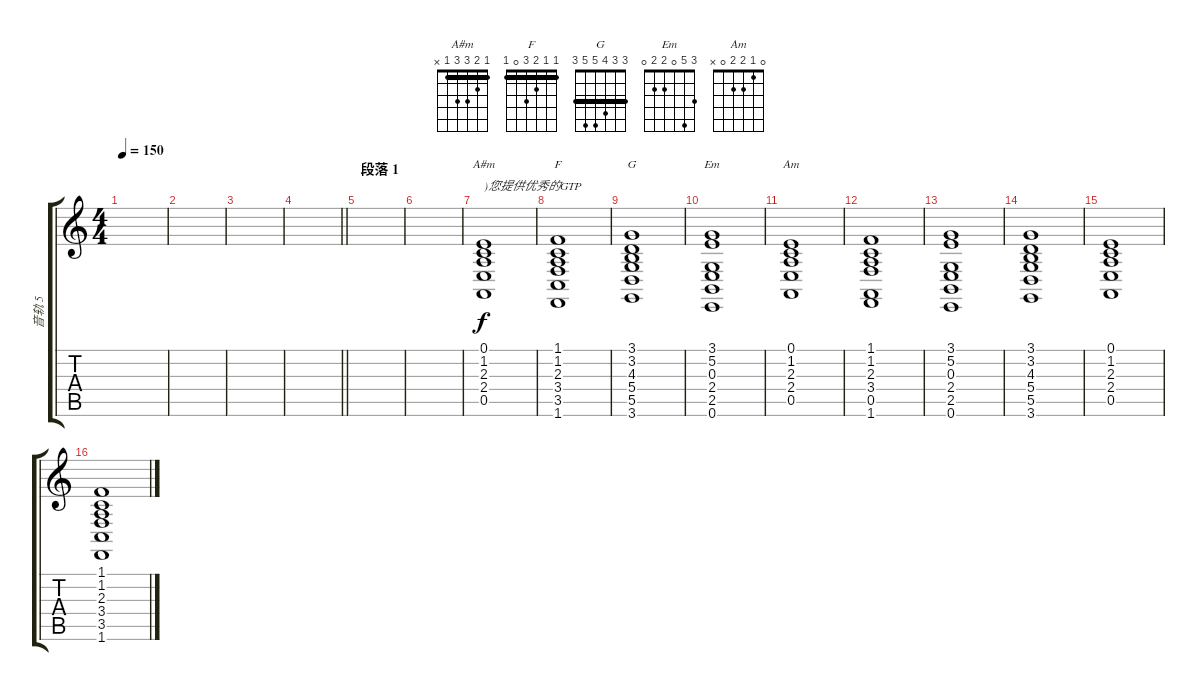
\track ("音轨 5" "音轨 5") {instrument pad8sweep}
\staff {score tabs}
\tuning (E4 B3 G3 D3 A2 E2) {hide}
\chord ("A#m" 1 2 3 3 1 x) {barre 1}
\chord ("F" 1 1 2 3 0 1) {barre 1}
\chord ("G" 3 3 4 5 5 3) {barre 3}
\chord ("Em" 3 5 0 2 2 0)
\chord ("Am" 0 1 2 2 0 x)
\ts (4 4)
\tempo 150
\clef g2
\ks c
|
|
|
\barLineRight lightlight
|
\section ("" "段落 1")
|
|
(0.1 1.2 2.3 2.4 0.5).1{ch "A#m" txt ")您提供优秀的GTP"} |
(1.1 1.2 2.3 3.4 3.5 1.6).1{ch "F"} |
(3.1 3.2 4.3 5.4 5.5 3.6).1{ch "G"} |
(3.1 5.2 0.3 2.4 2.5 0.6).1{ch "Em"} |
(0.1 1.2 2.3 2.4 0.5).1{ch "Am"} |
(1.1 1.2 2.3 3.4 0.5 1.6).1 |
(3.1 5.2 0.3 2.4 2.5 0.6).1 |
(3.1 3.2 4.3 5.4 5.5 3.6).1 |
(0.1 1.2 2.3 2.4 0.5).1 |
(1.1 1.2 2.3 3.4 3.5 1.6).1
